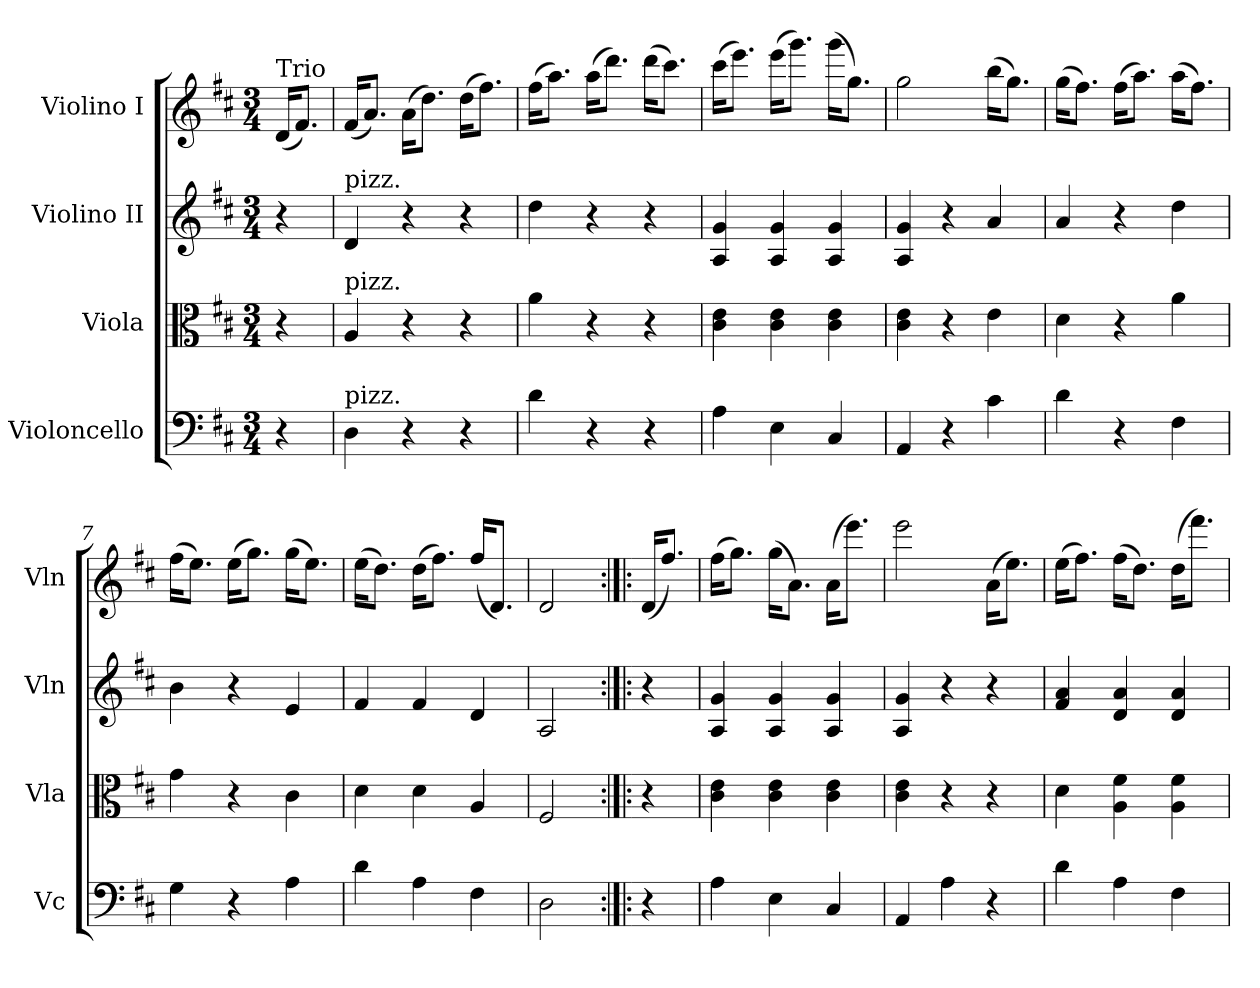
**kern	**dynam	**kern	**dynam	**kern	**dynam	**kern	**dynam
*part4	*part4	*part3	*part3	*part2	*part2	*part1	*part1
*staff4	*staff4	*staff3	*staff3	*staff2	*staff2	*staff1	*staff1
*I"Violoncello	*	*I"Viola	*	*I"Violino II	*	*I"Violino I	*
*I'Vc	*	*I'Vla	*	*I'Vln	*	*I'Vln	*
!!LO:LB:g=z
*clefF4	*	*clefC3	*	*clefG2	*	*clefG2	*
*k[f#c#]	*	*k[f#c#]	*	*k[f#c#]	*	*k[f#c#]	*
*M3/4	*	*M3/4	*	*M3/4	*	*M3/4	*
=1	=1	=1	=1	=1	=1	=1	=1
!	!	!	!	!	!	!LO:TX:a:t=Trio	!
!	!	!	!	!	!	!	!LO:DY:b
!	!	!	!	!	!	!	!LO:DY:n=1:b
4r	.	4r	.	4r	.	(<16d/KL	other-dynamics p
.	.	.	.	.	.	8.f#/J)	.
=2	=2	=2	=2	=2	=2	=2	=2
!	!	!	!	!LO:TX:a:t=pizz.	!	!	!
!	!	!LO:TX:a:t=pizz.	!	!	!	!	!
!LO:TX:a:t=pizz.	!	!	!	!	!	!	!
!	!LO:DY:b	!	!	!	!	!	!
!	!LO:DY:n=1:b	!	!LO:DY:b	!	!	!	!
!	!	!	!LO:DY:n=1:b	!	!LO:DY:b	!	!
!	!	!	!	!	!LO:DY:n=1:b	!	!
4D\	other-dynamics p	4A/	other-dynamics p	4d/	other-dynamics p	(<16f#/KL	.
.	.	.	.	.	.	8.a/J)	.
4r	.	4r	.	4r	.	(>16a\KL	.
.	.	.	.	.	.	8.dd\J)	.
4r	.	4r	.	4r	.	(>16dd\KL	.
.	.	.	.	.	.	8.ff#\J)	.
=3	=3	=3	=3	=3	=3	=3	=3
4d\	.	4a\	.	4dd\	.	(>16ff#\KL	.
.	.	.	.	.	.	8.aa\J)	.
4r	.	4r	.	4r	.	(>16aa\KL	.
.	.	.	.	.	.	8.ddd\J)	.
4r	.	4r	.	4r	.	(>16ddd\KL	.
.	.	.	.	.	.	8.ccc#\J)	.
=4	=4	=4	=4	=4	=4	=4	=4
4A\	.	4c#\ 4e\	.	4A/ 4g/	.	(>16ccc#\KL	.
.	.	.	.	.	.	8.eee\J)	.
4E\	.	4c#\ 4e\	.	4A/ 4g/	.	(>16eee\KL	.
.	.	.	.	.	.	8.ggg\J)	.
4C#/	.	4c#\ 4e\	.	4A/ 4g/	.	(>16ggg\KL	.
.	.	.	.	.	.	8.gg\J)	.
=5	=5	=5	=5	=5	=5	=5	=5
4AA/	.	4c#\ 4e\	.	4A/ 4g/	.	2gg\	.
4r	.	4r	.	4r	.	.	.
4c#\	.	4e\	.	4a/	.	(>16bb\KL	.
.	.	.	.	.	.	8.gg\J)	.
=6	=6	=6	=6	=6	=6	=6	=6
4d\	.	4d\	.	4a/	.	(>16gg\KL	.
.	.	.	.	.	.	8.ff#\J)	.
4r	.	4r	.	4r	.	(>16ff#\KL	.
.	.	.	.	.	.	8.aa\J)	.
4F#\	.	4a\	.	4dd\	.	(>16aa\KL	.
.	.	.	.	.	.	8.ff#\J)	.
=7	=7	=7	=7	=7	=7	=7	=7
4G\	.	4g\	.	4b\	.	(>16ff#\KL	.
.	.	.	.	.	.	8.ee\J)	.
4r	.	4r	.	4r	.	(>16ee\KL	.
.	.	.	.	.	.	8.gg\J)	.
4A\	.	4c#\	.	4e/	.	(>16gg\KL	.
.	.	.	.	.	.	8.ee\J)	.
=8	=8	=8	=8	=8	=8	=8	=8
4d\	.	4d\	.	4f#/	.	(>16ee\KL	.
.	.	.	.	.	.	8.dd\J)	.
4A\	.	4d\	.	4f#/	.	(>16dd\KL	.
.	.	.	.	.	.	8.ff#\J)	.
4F#\	.	4A/	.	4d/	.	(<16ff#/KL	.
.	.	.	.	.	.	8.d/J)	.
=9	=9	=9	=9	=9	=9	=9	=9
2D\	.	2F#/	.	2A/	.	2d/	.
!!LO:PB:g=z
=10:|!|:	=10:|!|:	=10:|!|:	=10:|!|:	=10:|!|:	=10:|!|:	=10:|!|:	=10:|!|:
4r	.	4r	.	4r	.	(<16d/KL	.
.	.	.	.	.	.	8.ff#/J)	.
=11	=11	=11	=11	=11	=11	=11	=11
4A\	.	4c#\ 4e\	.	4A/ 4g/	.	(>16ff#\KL	.
.	.	.	.	.	.	8.gg\J)	.
4E\	.	4c#\ 4e\	.	4A/ 4g/	.	(>16gg\KL	.
.	.	.	.	.	.	8.a\J)	.
4C#/	.	4c#\ 4e\	.	4A/ 4g/	.	(>16a\KL	.
.	.	.	.	.	.	8.eee\J)	.
=12	=12	=12	=12	=12	=12	=12	=12
4AA/	.	4c#\ 4e\	.	4A/ 4g/	.	2eee\	.
4A\	.	4r	.	4r	.	.	.
4r	.	4r	.	4r	.	(>16a\KL	.
.	.	.	.	.	.	8.ee\J)	.
=13	=13	=13	=13	=13	=13	=13	=13
4d\	.	4d\	.	4f#/ 4a/	.	(>16ee\KL	.
.	.	.	.	.	.	8.ff#\J)	.
4A\	.	4A\ 4f#\	.	4d/ 4a/	.	(>16ff#\KL	.
.	.	.	.	.	.	8.dd\J)	.
4F#\	.	4A\ 4f#\	.	4d/ 4a/	.	(>16dd\KL	.
.	.	.	.	.	.	8.fff#\J)	.
=	=	=	=	=	=	=	=
*-	*-	*-	*-	*-	*-	*-	*-
